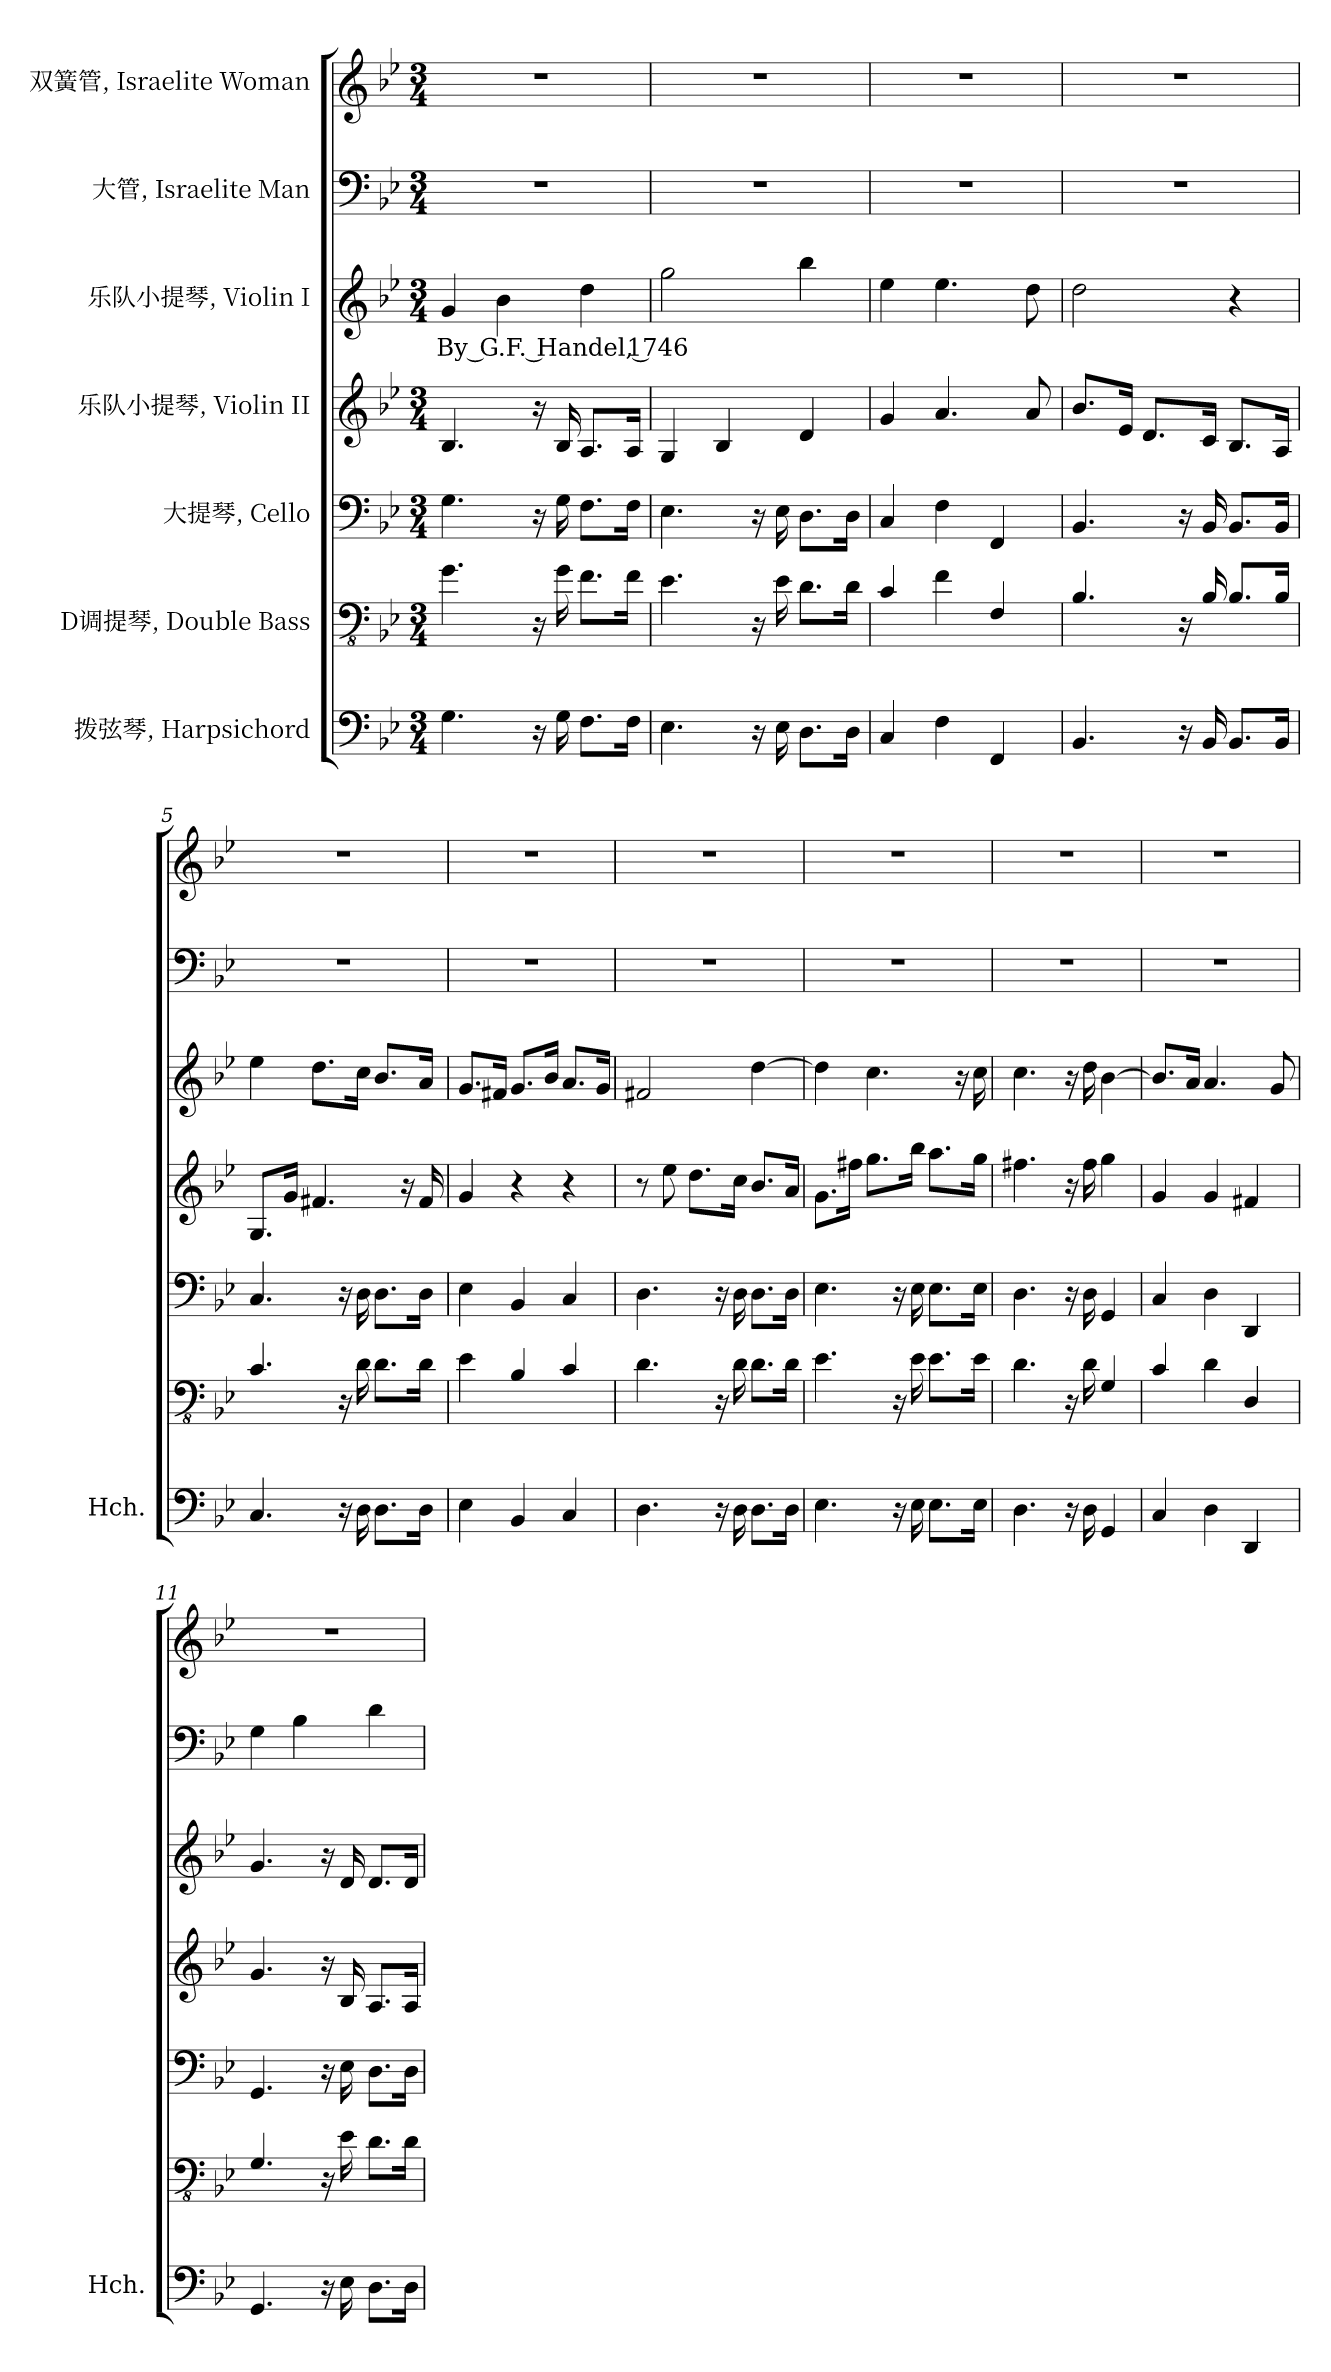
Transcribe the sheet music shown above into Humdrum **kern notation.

**kern	**kern	**kern	**kern	**kern	**text	**kern	**kern
*part7	*part6	*part5	*part4	*part3	*part3	*part2	*part1
*staff7	*staff6	*staff5	*staff4	*staff3	*staff3	*staff2	*staff1
*I"拨弦琴, Harpsichord	*I"D调提琴, Double Bass	*I"大提琴, Cello	*I"乐队小提琴, Violin II	*I"乐队小提琴, Violin I	*	*I"大管, Israelite Man	*I"双簧管, Israelite Woman
*I'Hch.	*	*	*	*	*	*	*
*clefF4	*clefFv4	*clefF4	*clefG2	*clefG2	*	*clefF4	*clefG2
*	*ITrd7c12	*	*	*	*	*	*
*k[b-e-]	*k[b-e-]	*k[b-e-]	*k[b-e-]	*k[b-e-]	*	*k[b-e-]	*k[b-e-]
*M3/4	*M3/4	*M3/4	*M3/4	*M3/4	*	*M3/4	*M3/4
*MM100	*MM100	*MM100	*MM100	*MM100	*	*MM100	*MM100
=1	=1	=1	=1	=1	=1	=1	=1
4.G\	4.GG\	4.G\	4.B-/	4g/	By G.F. Handel, 1746	2.r	2.r
.	.	.	.	4b-\	.	.	.
16r	16r	16r	16r	.	.	.	.
16G\	16GG\	16G\	16B-/	.	.	.	.
8.F\L	8.FF\L	8.F\L	8.A/L	4dd\	.	.	.
16F\Jk	16FF\Jk	16F\Jk	16A/Jk	.	.	.	.
=2	=2	=2	=2	=2	=2	=2	=2
4.E-\	4.EE-\	4.E-\	4G/	2gg\	.	2.r	2.r
.	.	.	4B-/	.	.	.	.
16r	16r	16r	.	.	.	.	.
16E-\	16EE-\	16E-\	.	.	.	.	.
8.D\L	8.DD\L	8.D\L	4d/	4bb-\	.	.	.
16D\Jk	16DD\Jk	16D\Jk	.	.	.	.	.
=3	=3	=3	=3	=3	=3	=3	=3
4C/	4CC/	4C/	4g/	4ee-\	.	2.r	2.r
4F\	4FF\	4F\	4.a/	4.ee-\	.	.	.
4FF/	4FFF/	4FF/	.	.	.	.	.
.	.	.	8a/	8dd\	.	.	.
!!LO:PB:g=z
=4	=4	=4	=4	=4	=4	=4	=4
4.BB-/	4.BBB-/	4.BB-/	8.b-/L	2dd\	.	2.r	2.r
.	.	.	16e-/Jk	.	.	.	.
.	.	.	8.d/L	.	.	.	.
16r	16r	16r	.	.	.	.	.
16BB-/	16BBB-/	16BB-/	16c/Jk	.	.	.	.
8.BB-/L	8.BBB-/L	8.BB-/L	8.B-/L	4r	.	.	.
16BB-/Jk	16BBB-/Jk	16BB-/Jk	16A/Jk	.	.	.	.
=5	=5	=5	=5	=5	=5	=5	=5
4.C/	4.CC/	4.C/	8.G/L	4ee-\	.	2.r	2.r
.	.	.	16g/Jk	.	.	.	.
.	.	.	4.f#X/	8.dd\L	.	.	.
16r	16r	16r	.	.	.	.	.
16D\	16DD\	16D\	.	16cc\Jk	.	.	.
8.D\L	8.DD\L	8.D\L	.	8.b-/L	.	.	.
.	.	.	16r	.	.	.	.
16D\Jk	16DD\Jk	16D\Jk	16f#/	16a/Jk	.	.	.
=6	=6	=6	=6	=6	=6	=6	=6
4E-\	4EE-\	4E-\	4g/	8.g/L	.	2.r	2.r
.	.	.	.	16f#X/Jk	.	.	.
4BB-/	4BBB-/	4BB-/	4r	8.g/L	.	.	.
.	.	.	.	16b-/Jk	.	.	.
4C/	4CC/	4C/	4r	8.a/L	.	.	.
.	.	.	.	16g/Jk	.	.	.
=7	=7	=7	=7	=7	=7	=7	=7
4.D\	4.DD\	4.D\	8r	2f#X/	.	2.r	2.r
.	.	.	8ee-\	.	.	.	.
.	.	.	8.dd\L	.	.	.	.
16r	16r	16r	.	.	.	.	.
16D\	16DD\	16D\	16cc\Jk	.	.	.	.
8.D\L	8.DD\L	8.D\L	8.b-/L	[4dd\	.	.	.
16D\Jk	16DD\Jk	16D\Jk	16a/Jk	.	.	.	.
!!LO:PB:g=z
=8	=8	=8	=8	=8	=8	=8	=8
4.E-\	4.EE-\	4.E-\	8.g\L	4dd\]	.	2.r	2.r
.	.	.	16ff#X\Jk	.	.	.	.
.	.	.	8.gg\L	4.cc\	.	.	.
16r	16r	16r	.	.	.	.	.
16E-\	16EE-\	16E-\	16bb-\Jk	.	.	.	.
8.E-\L	8.EE-\L	8.E-\L	8.aa\L	.	.	.	.
.	.	.	.	16r	.	.	.
16E-\Jk	16EE-\Jk	16E-\Jk	16gg\Jk	16cc\	.	.	.
=9	=9	=9	=9	=9	=9	=9	=9
4.D\	4.DD\	4.D\	4.ff#X\	4.cc\	.	2.r	2.r
16r	16r	16r	16r	16r	.	.	.
16D\	16DD\	16D\	16ff#\	16dd\	.	.	.
4GG/	4GGG/	4GG/	4gg\	[4b-\	.	.	.
=10	=10	=10	=10	=10	=10	=10	=10
4C/	4CC/	4C/	4g/	8.b-/L]	.	2.r	2.r
.	.	.	.	16a/Jk	.	.	.
4D\	4DD\	4D\	4g/	4.a/	.	.	.
4DD/	4DDD/	4DD/	4f#X/	.	.	.	.
.	.	.	.	8g/	.	.	.
=11	=11	=11	=11	=11	=11	=11	=11
4.GG/	4.GGG/	4.GG/	4.g/	4.g/	.	4G\	2.r
.	.	.	.	.	.	4B-\	.
16r	16r	16r	16r	16r	.	.	.
16E-\	16EE-\	16E-\	16B-/	16d/	.	.	.
8.D\L	8.DD\L	8.D\L	8.A/L	8.d/L	.	4d\	.
16D\Jk	16DD\Jk	16D\Jk	16A/Jk	16d/Jk	.	.	.
=	=	=	=	=	=	=	=
*-	*-	*-	*-	*-	*-	*-	*-
